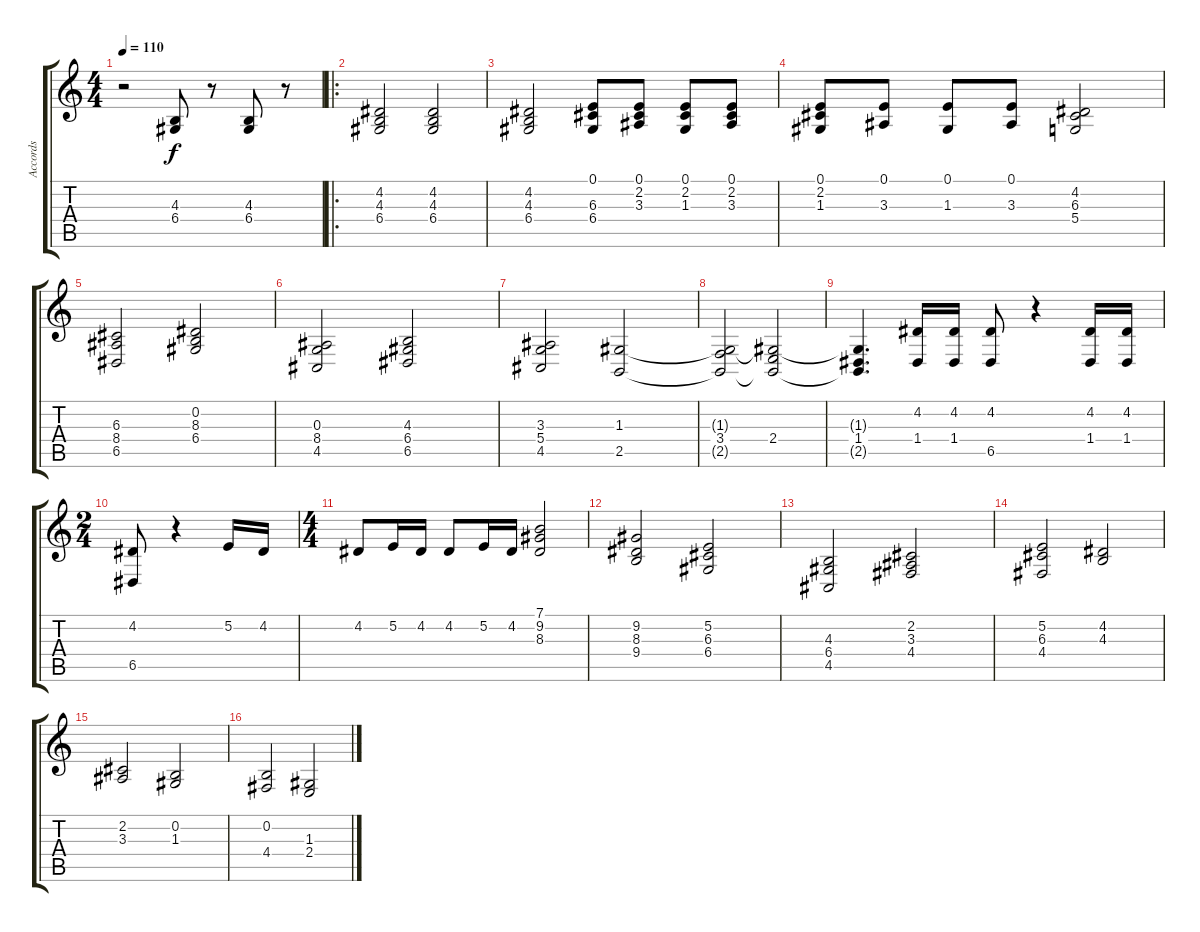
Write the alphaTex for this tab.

\track ("Accords" "Accords") {instrument stringensemble1}
\staff {score tabs}
\tuning (E4 B3 G3 D3 A2 E2) {hide}
\ts (4 4)
\tempo 110
\clef g2
\ks c
r.2{dy f instrument stringensemble1} (4.3 6.4).8 r.8 (4.3 6.4).8 r.8 |
\ro
(4.2 4.3 6.4).2 (4.2 4.3 6.4).2 |
(4.2 4.3 6.4).2 (0.1 6.3 6.4).8 (0.1 2.2 3.3).8 (0.1 2.2 1.3).8 (0.1 2.2 3.3).8 |
(0.1 2.2 1.3).8 (0.1 3.3).8 (0.1 1.3).8 (0.1 3.3).8 (4.2 6.3 5.4).2 |
(6.3 8.4 6.5).2 (0.2 8.3 6.4).2 |
(0.3 8.4 4.5).2 (4.3 6.4 6.5).2 |
(3.3 5.4 4.5).2 (1.3 2.5).2 |
(1.3{t} 3.4 2.5{t}).2 (1.3{t} 2.4 2.5{t}).2 |
(1.3{t} 1.4 2.5{t}).4{d} (4.2 1.4).16 (4.2 1.4).16 (4.2 6.5).8 r.4 (4.2 1.4).16 (4.2 1.4).16 |
\ts (2 4)
(4.2 6.5).8 r.4 5.2.16 4.2.16 |
\ts (4 4)
4.2.8 5.2.16 4.2.16 4.2.8 5.2.16 4.2.16 (7.1 9.2 8.3).2 |
(9.2 8.3 9.4).2 (5.2 6.3 6.4).2 |
(4.3 6.4 4.5).2 (2.2 3.3 4.4).2 |
(5.2 6.3 4.4).2 (4.2 4.3).2 |
(2.2 3.3).2 (0.2 1.3).2 |
(0.2 4.4).2 (1.3 2.4).2
